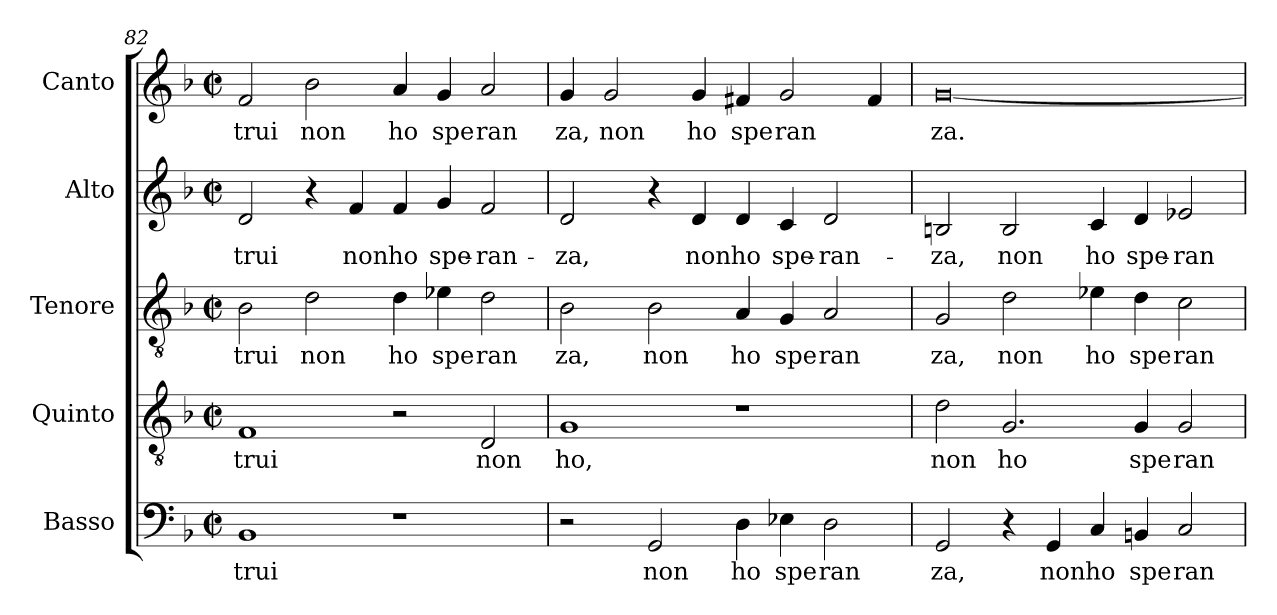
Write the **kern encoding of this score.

**kern	**text	**kern	**text	**kern	**text	**kern	**text	**kern	**text
*part5	*part5	*part4	*part4	*part3	*part3	*part2	*part2	*part1	*part1
*staff5	*staff5	*staff4	*staff4	*staff3	*staff3	*staff2	*staff2	*staff1	*staff1
*I"Basso	*	*I"Quinto	*	*I"Tenore	*	*I"Alto	*	*I"Canto	*
*clefF4	*	*clefGv2	*	*clefGv2	*	*clefG2	*	*clefG2	*
*k[b-]	*	*k[b-]	*	*k[b-]	*	*k[b-]	*	*k[b-]	*
*F:	*	*F:	*	*F:	*	*F:	*	*F:	*
*M2/2	*	*M2/2	*	*M2/2	*	*M2/2	*	*M2/2	*
*met(c|)	*	*met(c|)	*	*met(c|)	*	*met(c|)	*	*met(c|)	*
=82	=82	=82	=82	=82	=82	=82	=82	=82	=82
!	!LO:LY:b:cj	!	!LO:LY:b:cj	!	!LO:LY:b:cj	!	!LO:LY:b:cj	!	!LO:LY:b:cj
1BB-	trui	1F	trui	2B-\	trui	2d/	-trui	2f/	trui
!	!	!	!	!	!LO:LY:b:cj	!	!	!	!LO:LY:b:cj
.	.	.	.	2d\	non	4r	.	2b-\	non
!	!	!	!	!	!	!	!LO:LY:b:cj	!	!
.	.	.	.	.	.	4f/	non	.	.
!	!	!	!	!	!LO:LY:b:cj	!	!LO:LY:b:cj	!	!LO:LY:b:cj
1r	.	2r	.	4d\	ho	4f/	ho	4a/	ho
!	!	!	!	!	!LO:LY:b:cj	!	!LO:LY:b:cj	!	!LO:LY:b:cj
.	.	.	.	4e-X\	spe	4g/	spe-	4g/	spe
!	!	!	!LO:LY:b:cj	!	!LO:LY:b:cj	!	!LO:LY:b:cj	!	!LO:LY:b:cj
.	.	2D/	non	2d\	ran	2f/	-ran-	2a/	ran
=83	=83	=83	=83	=83	=83	=83	=83	=83	=83
!	!	!	!LO:LY:b:cj	!	!LO:LY:b:cj	!	!LO:LY:b:cj	!	!LO:LY:b:cj
2r	.	1G	ho,	2B-\	za,	2d/	-za,	4g/	za,
!	!	!	!	!	!	!	!	!	!LO:LY:b:cj
.	.	.	.	.	.	.	.	2g/	non
!	!LO:LY:b:cj	!	!	!	!LO:LY:b:cj	!	!	!	!
2GG/	non	.	.	2B-\	non	4r	.	.	.
!	!	!	!	!	!	!	!LO:LY:b:cj	!	!LO:LY:b:cj
.	.	.	.	.	.	4d/	non	4g/	ho
!	!LO:LY:b:cj	!	!	!	!LO:LY:b:cj	!	!LO:LY:b:cj	!	!LO:LY:b:cj
4D\	ho	1r	.	4A/	ho	4d/	ho	4f#X/	spe
!	!LO:LY:b:cj	!	!	!	!LO:LY:b:cj	!	!LO:LY:b:cj	!	!LO:LY:b
4E-X\	spe	.	.	4G/	spe	4c/	spe-	2g/	ran
!	!LO:LY:b:cj	!	!	!	!LO:LY:b:cj	!	!LO:LY:b:cj	!	!
2D\	ran	.	.	2A/	ran	2d/	-ran-	.	.
.	.	.	.	.	.	.	.	4f#/	.
=84	=84	=84	=84	=84	=84	=84	=84	=84	=84
!	!LO:LY:b:cj	!	!LO:LY:b:cj	!	!LO:LY:b:cj	!	!LO:LY:b:cj	!	!LO:LY:b:cj
2GG/	za,	2d\	non	2G/	za,	2Bn/	-za,	[<0g	za.
!	!	!	!LO:LY:b:cj	!	!LO:LY:b:cj	!	!LO:LY:b:cj	!	!
4r	.	2.G/	ho	2d\	non	2B/	non	.	.
!	!LO:LY:b:cj	!	!	!	!	!	!	!	!
4GG/	non	.	.	.	.	.	.	.	.
!	!LO:LY:b:cj	!	!	!	!LO:LY:b:cj	!	!LO:LY:b:cj	!	!
4C/	ho	.	.	4e-X\	ho	4c/	ho	.	.
!	!LO:LY:b:cj	!	!LO:LY:b:cj	!	!LO:LY:b:cj	!	!LO:LY:b:cj	!	!
4BBn/	spe	4G/	spe	4d\	spe	4d/	spe-	.	.
!	!LO:LY:b:cj	!	!LO:LY:b:cj	!	!LO:LY:b:cj	!	!LO:LY:b:cj	!	!
2C/	ran	2G/	ran	2c\	ran	2e-X/	-ran-	.	.
=	=	=	=	=	=	=	=	=	=
*-	*-	*-	*-	*-	*-	*-	*-	*-	*-
